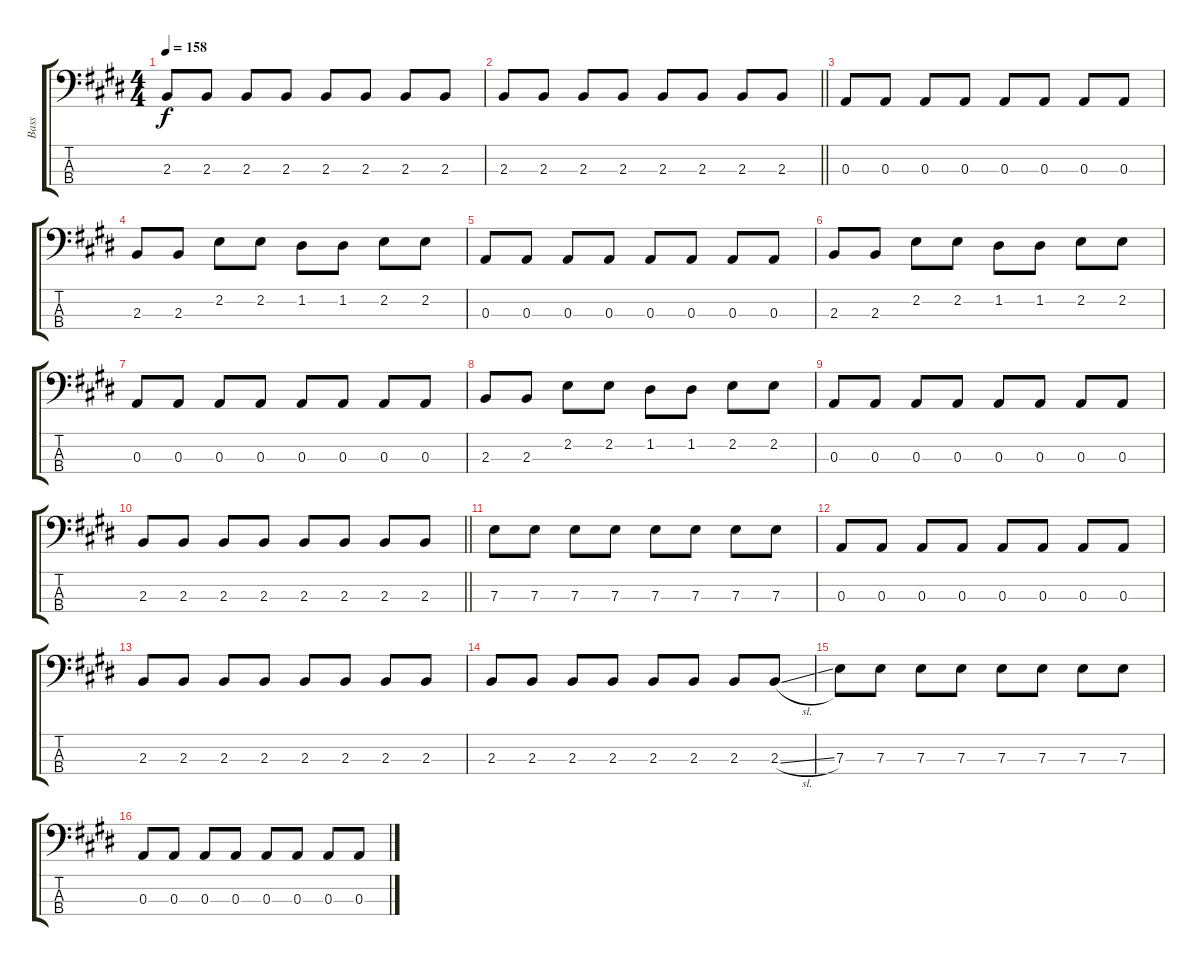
\track ("Bass" "Bass") {instrument electricbasspick}
\staff {score tabs}
\tuning (G2 D2 A1 E1) {hide}
\ts (4 4)
\tempo 158
\clef f4
\ks c#minor
2.3.8{dy f} 2.3.8 2.3.8 2.3.8 2.3.8 2.3.8 2.3.8 2.3.8 |
\barLineRight lightlight
2.3.8 2.3.8 2.3.8 2.3.8 2.3.8 2.3.8 2.3.8 2.3.8 |
\ks e
0.3.8 0.3.8 0.3.8 0.3.8 0.3.8 0.3.8 0.3.8 0.3.8 |
\ks c#minor
2.3.8 2.3.8 2.2.8 2.2.8 1.2.8 1.2.8 2.2.8 2.2.8 |
\ks e
0.3.8 0.3.8 0.3.8 0.3.8 0.3.8 0.3.8 0.3.8 0.3.8 |
\ks c#minor
2.3.8 2.3.8 2.2.8 2.2.8 1.2.8 1.2.8 2.2.8 2.2.8 |
\ks e
0.3.8 0.3.8 0.3.8 0.3.8 0.3.8 0.3.8 0.3.8 0.3.8 |
\ks c#minor
2.3.8 2.3.8 2.2.8 2.2.8 1.2.8 1.2.8 2.2.8 2.2.8 |
\ks e
0.3.8 0.3.8 0.3.8 0.3.8 0.3.8 0.3.8 0.3.8 0.3.8 |
\barLineRight lightlight
\ks c#minor
2.3.8 2.3.8 2.3.8 2.3.8 2.3.8 2.3.8 2.3.8 2.3.8 |
\ks e
7.3.8 7.3.8 7.3.8 7.3.8 7.3.8 7.3.8 7.3.8 7.3.8 |
\ks c#minor
0.3.8 0.3.8 0.3.8 0.3.8 0.3.8 0.3.8 0.3.8 0.3.8 |
2.3.8 2.3.8 2.3.8 2.3.8 2.3.8 2.3.8 2.3.8 2.3.8 |
2.3.8 2.3.8 2.3.8 2.3.8 2.3.8 2.3.8 2.3.8 2.3{sl}.8 |
\ks e
7.3.8 7.3.8 7.3.8 7.3.8 7.3.8 7.3.8 7.3.8 7.3.8 |
\ks c#minor
0.3.8 0.3.8 0.3.8 0.3.8 0.3.8 0.3.8 0.3.8 0.3.8
